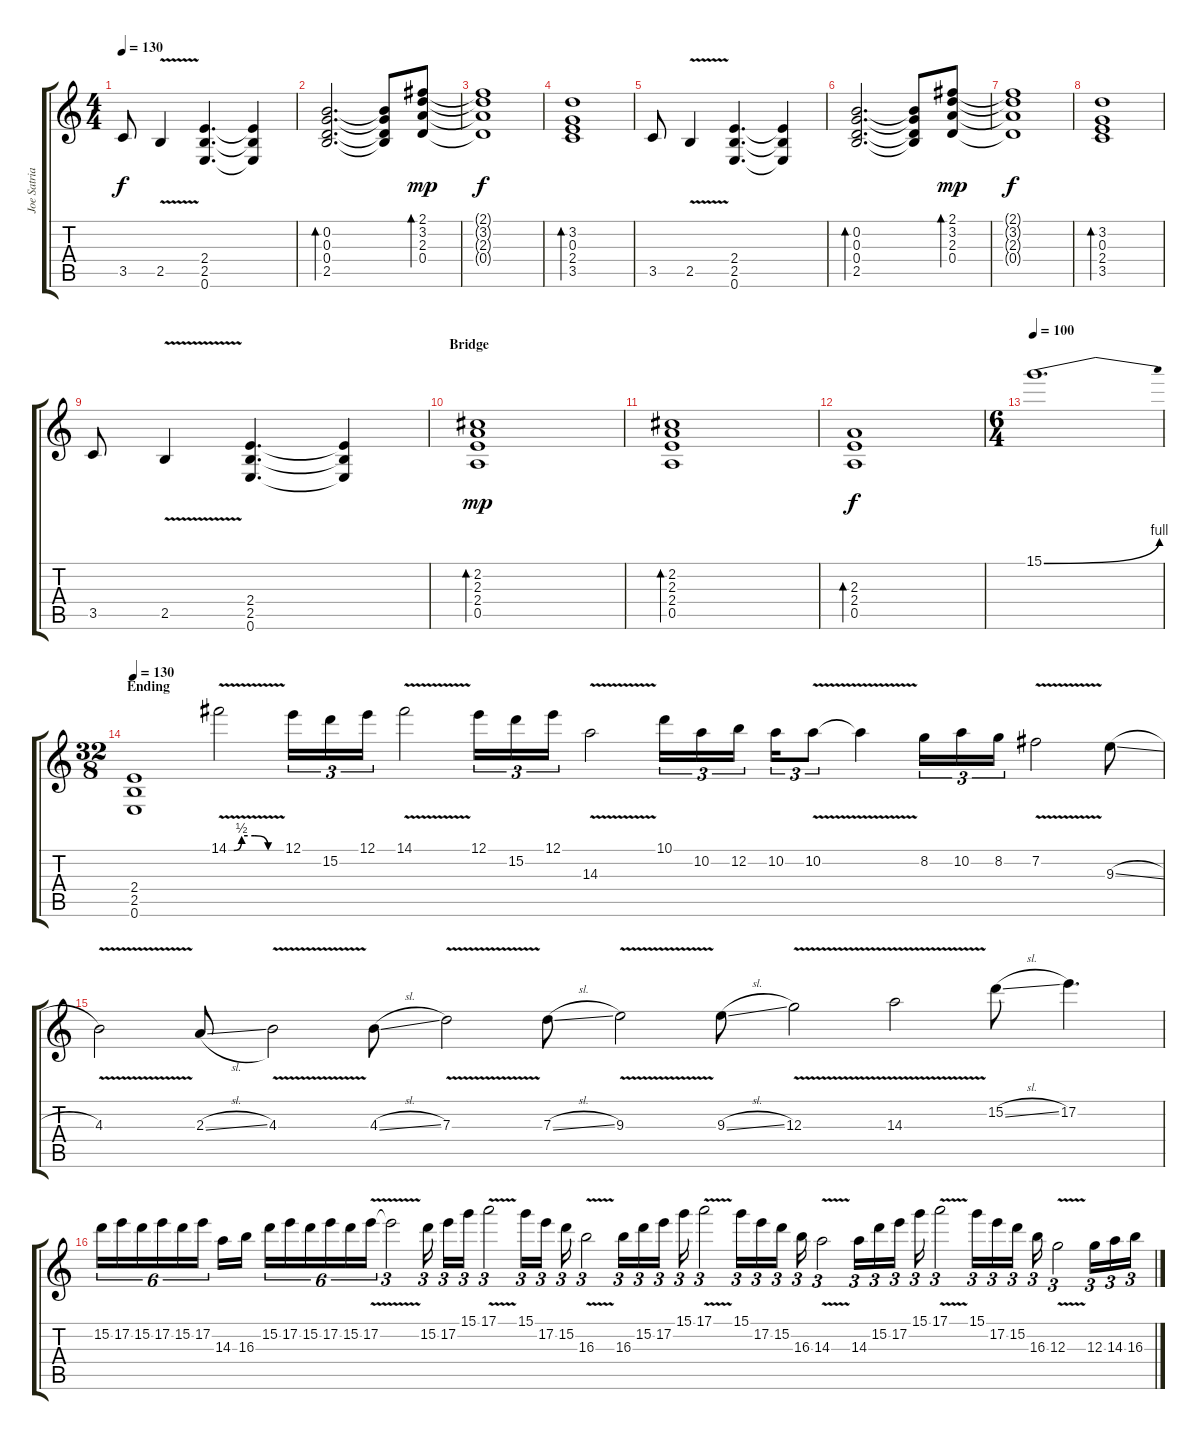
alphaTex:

\track ("Joe Satriani" "Joe Satria") {instrument overdrivenguitar}
\staff {score tabs}
\tuning (E4 B3 G3 D3 A2 E2) {hide}
\ts (4 4)
\tempo 130
\clef g2
\ks c
3.5.8{dy f} 2.5{v}.4 (2.4 2.5 0.6).4{d} (2.4{t} 2.5{t} 0.6{t}).4 |
(0.2 0.3 0.4 2.5).2{d bd 30} (0.2{t} 0.3{t} 0.4{t} 2.5{t}).8 (2.1 3.2 2.3 0.4).8{bd 120 dy mp} |
(2.1{t} 3.2{t} 2.3{t} 0.4{t}).1{dy f} |
(3.2 0.3 2.4 3.5).1{bd 30} |
3.5.8 2.5{v}.4 (2.4 2.5 0.6).4{d} (2.4{t} 2.5{t} 0.6{t}).4 |
(0.2 0.3 0.4 2.5).2{d bd 30} (0.2{t} 0.3{t} 0.4{t} 2.5{t}).8 (2.1 3.2 2.3 0.4).8{bd 120 dy mp} |
(2.1{t} 3.2{t} 2.3{t} 0.4{t}).1{dy f} |
(3.2 0.3 2.4 3.5).1{bd 30} |
3.5.8 2.5{v}.4 (2.4 2.5 0.6).4{d} (2.4{t} 2.5{t} 0.6{t}).4 |
\section ("" "Bridge")
(2.2 2.3 2.4 0.5).1{bd 120 dy mp volume 14} |
(2.2 2.3 2.4 0.5).1{bd 120} |
(2.3 2.4 0.5).1{bd 120 dy f} |
\ts (6 4)
\tempo 100
15.1{be (bend 0 0 60 4)}.1{d volume 14} |
\ts (32 8)
\section ("" "Ending")
\tempo 130
(2.4 2.5 0.6).1 14.1{be (custom 0 0 6 0 15 2 30 2 45 0 60 0) v}.2 12.1.16{tu (3 2)} 15.2.16{tu (3 2)} 12.1.16{tu (3 2)} 14.1{v}.2 12.1.16{tu (3 2)} 15.2.16{tu (3 2)} 12.1.16{tu (3 2)} 14.3{v}.2 10.1.16{tu (3 2)} 10.2.16{tu (3 2)} 12.2.16{tu (3 2)} 10.2.16{tu (3 2)} 10.2{v}.8{tu (3 2)} 10.2{t}.4 8.2.16{tu (3 2)} 10.2.16{tu (3 2)} 8.2.16{tu (3 2)} 7.2{v}.2 9.3{sl}.8 |
4.3{v}.2 2.3{sl}.8 4.3{v}.2 4.3{sl}.8 7.3{v}.2 7.3{sl}.8 9.3{v}.2 9.3{sl}.8 12.3{v}.2 14.3{v}.2 15.2{sl}.8 17.2.4{d} |
15.2.16{tu (6 4)} 17.2.16{tu (6 4)} 15.2.16{tu (6 4)} 17.2.16{tu (6 4)} 15.2.16{tu (6 4)} 17.2.16{tu (6 4)} 14.3.16 16.3.16 15.2.16{tu (6 4)} 17.2.16{tu (6 4)} 15.2.16{tu (6 4)} 17.2.16{tu (6 4)} 15.2.16{tu (6 4)} 17.2{v}.16{tu (6 4)} 17.2{t}.2{tu (3 2)} 15.2.16{tu (3 2)} 17.2.16{tu (3 2)} 15.1.16{tu (3 2)} 17.1{v}.2{tu (3 2)} 15.1.16{tu (3 2)} 17.2.16{tu (3 2)} 15.2.16{tu (3 2)} 16.3{v}.2{tu (3 2)} 16.3.16{tu (3 2)} 15.2.16{tu (3 2)} 17.2.16{tu (3 2)} 15.1.16{tu (3 2)} 17.1{v}.2{tu (3 2)} 15.1.16{tu (3 2)} 17.2.16{tu (3 2)} 15.2.16{tu (3 2)} 16.3.16{tu (3 2)} 14.3{v}.2{tu (3 2)} 14.3.16{tu (3 2)} 15.2.16{tu (3 2)} 17.2.16{tu (3 2)} 15.1.16{tu (3 2)} 17.1{v}.2{tu (3 2)} 15.1.16{tu (3 2)} 17.2.16{tu (3 2)} 15.2.16{tu (3 2)} 16.3.16{tu (3 2)} 12.3{v}.2{tu (3 2)} 12.3.16{tu (3 2)} 14.3.16{tu (3 2)} 16.3.16{tu (3 2)}
